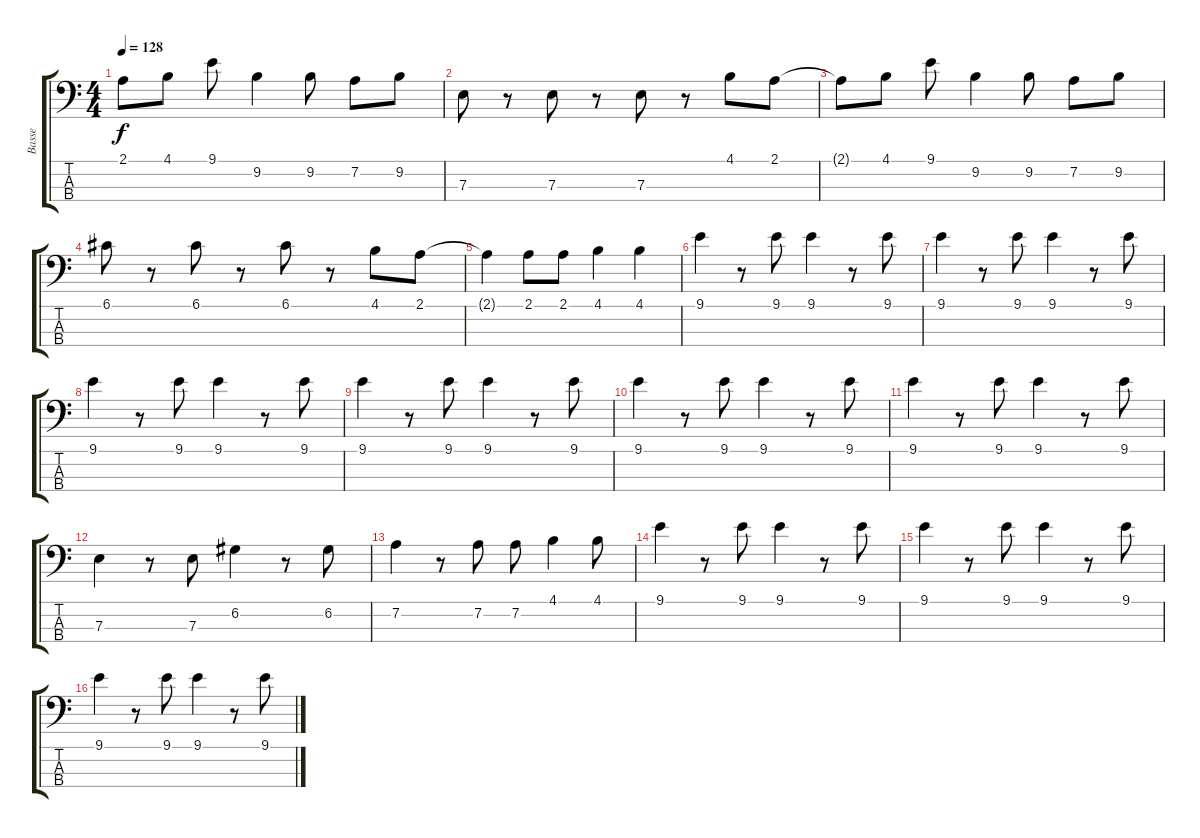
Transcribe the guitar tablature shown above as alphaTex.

\track ("Basse" "Basse") {instrument electricbasspick}
\staff {score tabs}
\tuning (G2 D2 A1 E1) {hide}
\ts (4 4)
\tempo 128
\clef f4
\ks c
2.1{t}.8{dy f} 4.1.8 9.1.8 9.2.4 9.2.8 7.2.8 9.2.8 |
7.3.8 r.8 7.3.8 r.8 7.3.8 r.8 4.1.8 2.1.8 |
2.1{t}.8 4.1.8 9.1.8 9.2.4 9.2.8 7.2.8 9.2.8 |
6.1.8 r.8 6.1.8 r.8 6.1.8 r.8 4.1.8 2.1.8 |
2.1{t}.4 2.1.8 2.1.8 4.1.4 4.1.4 |
9.1.4 r.8 9.1.8 9.1.4 r.8 9.1.8 |
9.1.4 r.8 9.1.8 9.1.4 r.8 9.1.8 |
9.1.4 r.8 9.1.8 9.1.4 r.8 9.1.8 |
9.1.4 r.8 9.1.8 9.1.4 r.8 9.1.8 |
9.1.4 r.8 9.1.8 9.1.4 r.8 9.1.8 |
9.1.4 r.8 9.1.8 9.1.4 r.8 9.1.8 |
7.3.4 r.8 7.3.8 6.2.4 r.8 6.2.8 |
7.2.4 r.8 7.2.8 7.2.8 4.1.4 4.1.8 |
9.1.4 r.8 9.1.8 9.1.4 r.8 9.1.8 |
9.1.4 r.8 9.1.8 9.1.4 r.8 9.1.8 |
9.1.4 r.8 9.1.8 9.1.4 r.8 9.1.8
